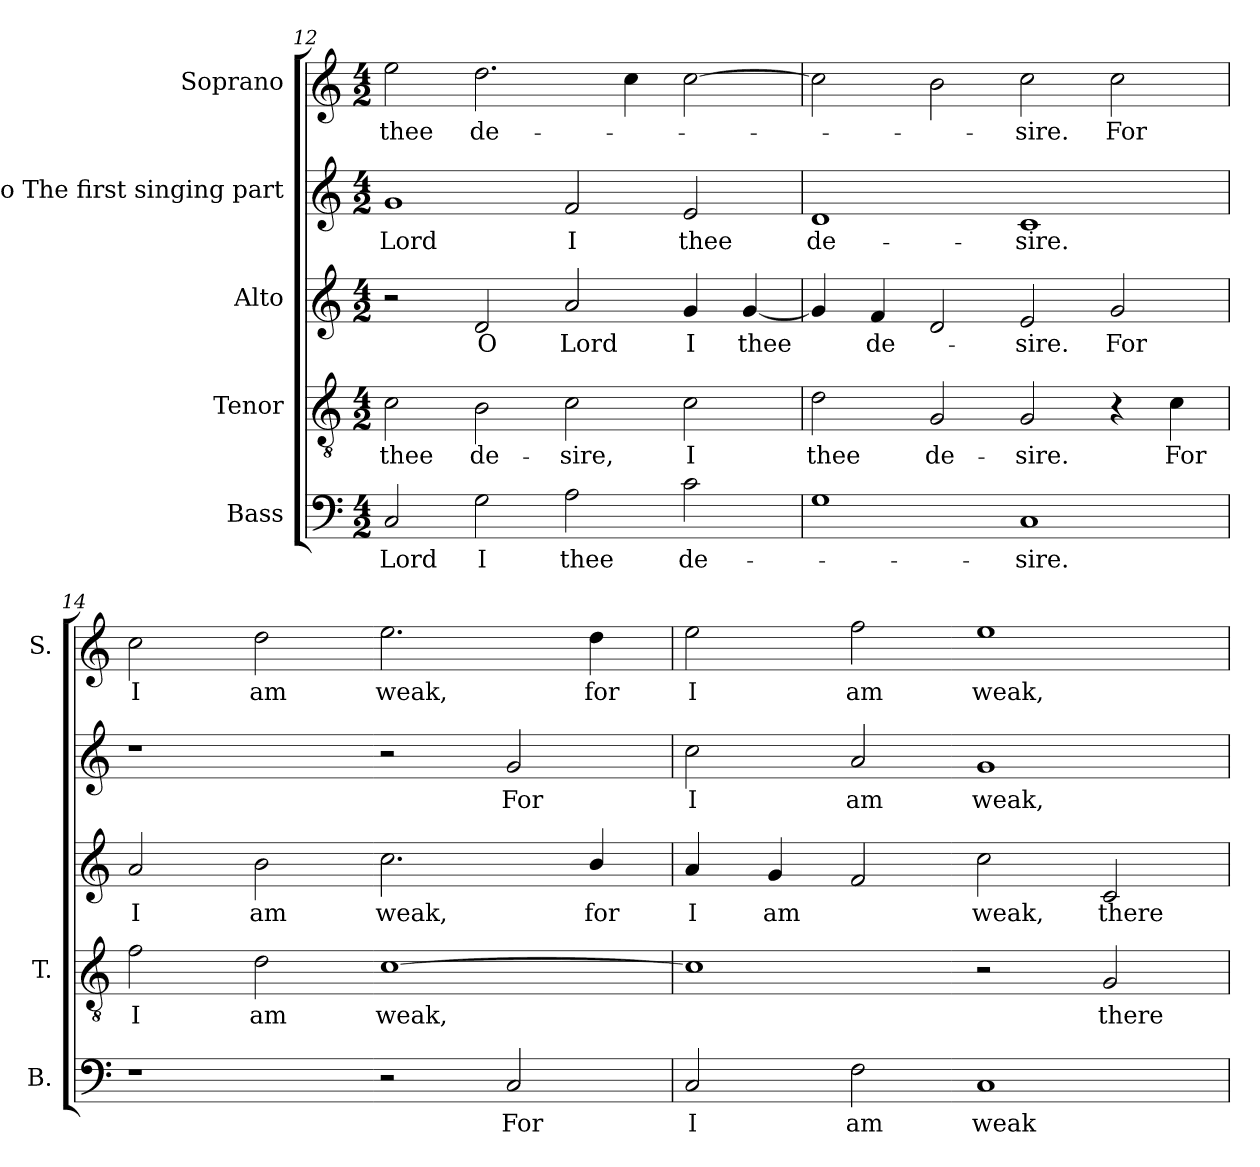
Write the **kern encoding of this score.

**kern	**text	**kern	**text	**kern	**text	**kern	**text	**kern	**text
*part5	*part5	*part4	*part4	*part3	*part3	*part2	*part2	*part1	*part1
*staff5	*staff5	*staff4	*staff4	*staff3	*staff3	*staff2	*staff2	*staff1	*staff1
*I"Bass	*	*I"Tenor	*	*I"Alto	*	*I"Alto The first singing part	*	*I"Soprano	*
*I'B.	*	*I'T.	*	*	*	*	*	*I'S.	*
!!LO:PB:g=z
*clefF4	*	*clefGv2	*	*clefG2	*	*clefG2	*	*clefG2	*
*	*	*ITrd7c12	*	*ITrd7c12	*	*ITrd7c12	*	*	*
*k[]	*	*k[]	*	*k[]	*	*k[]	*	*k[]	*
*C:	*	*C:	*	*C:	*	*C:	*	*C:	*
*M4/2	*	*M4/2	*	*M4/2	*	*M4/2	*	*M4/2	*
=12	=12	=12	=12	=12	=12	=12	=12	=12	=12
!	!LO:LY:b:color=#000000	!	!	!	!	!	!	!	!
!	!	!	!LO:LY:b:color=#000000	!	!	!	!	!	!
!	!	!	!	!	!	!	!LO:LY:b:color=#000000	!	!
!	!	!	!	!	!	!	!	!	!LO:LY:b:color=#000000
2Ci/	Lord	2Ci\	thee	2r	.	1Gi	Lord	2eei\	thee
!	!LO:LY:b:color=#000000	!	!	!	!	!	!	!	!
!	!	!	!LO:LY:b:color=#000000	!	!	!	!	!	!
!	!	!	!	!	!LO:LY:b:color=#000000	!	!	!	!
!	!	!	!	!	!	!	!	!	!LO:LY:b:color=#000000
2Gi\	I	2BBi\	de-	2Di/	O	.	.	2.ddi\	de-
!	!LO:LY:b:color=#000000	!	!	!	!	!	!	!	!
!	!	!	!LO:LY:b:color=#000000	!	!	!	!	!	!
!	!	!	!	!	!LO:LY:b:color=#000000	!	!	!	!
!	!	!	!	!	!	!	!LO:LY:b:color=#000000	!	!
2Ai\	thee	2Ci\	-sire,	2Ai/	Lord	2Fi/	I	.	.
.	.	.	.	.	.	.	.	4cci\	.
!	!LO:LY:b:color=#000000	!	!	!	!	!	!	!	!
!	!	!	!LO:LY:b:color=#000000	!	!	!	!	!	!
!	!	!	!	!	!LO:LY:b:color=#000000	!	!	!	!
!	!	!	!	!	!	!	!LO:LY:b:color=#000000	!	!
2ci\	de-	2Ci\	I	4Gi/	I	2Ei/	thee	[2cci\	.
!	!	!	!	!	!LO:LY:b:color=#000000	!	!	!	!
.	.	.	.	[4Gi/	thee	.	.	.	.
=13	=13	=13	=13	=13	=13	=13	=13	=13	=13
!	!	!	!LO:LY:b:color=#000000	!	!	!	!	!	!
!	!	!	!	!	!	!	!LO:LY:b:color=#000000	!	!
1Gi	.	2Di\	thee	4Gi/]	.	1Di	de-	2cci\]	.
!	!	!	!	!	!LO:LY:b:color=#000000	!	!	!	!
.	.	.	.	4Fi/	de-	.	.	.	.
!	!	!	!LO:LY:b:color=#000000	!	!	!	!	!	!
.	.	2GGi/	de-	2Di/	.	.	.	2bi\	.
!	!LO:LY:b:color=#000000	!	!	!	!	!	!	!	!
!	!	!	!LO:LY:b:color=#000000	!	!	!	!	!	!
!	!	!	!	!	!LO:LY:b:color=#000000	!	!	!	!
!	!	!	!	!	!	!	!LO:LY:b:color=#000000	!	!
!	!	!	!	!	!	!	!	!	!LO:LY:b:color=#000000
1Ci	-sire.	2GGi/	-sire.	2Ei/	-sire.	1Ci	-sire.	2cci\	-sire.
!	!	!	!	!	!LO:LY:b:color=#000000	!	!	!	!
!	!	!	!	!	!	!	!	!	!LO:LY:b:color=#000000
.	.	4r	.	2Gi/	For	.	.	2cci\	For
!	!	!	!LO:LY:b:color=#000000	!	!	!	!	!	!
.	.	4Ci\	For	.	.	.	.	.	.
=14	=14	=14	=14	=14	=14	=14	=14	=14	=14
!	!	!	!LO:LY:b:color=#000000	!	!	!	!	!	!
!	!	!	!	!	!LO:LY:b:color=#000000	!	!	!	!
!	!	!	!	!	!	!	!	!	!LO:LY:b:color=#000000
1r	.	2Fi\	I	2Ai/	I	1r	.	2cci\	I
!	!	!	!LO:LY:b:color=#000000	!	!	!	!	!	!
!	!	!	!	!	!LO:LY:b:color=#000000	!	!	!	!
!	!	!	!	!	!	!	!	!	!LO:LY:b:color=#000000
.	.	2Di\	am	2Bi\	am	.	.	2ddi\	am
!	!	!	!LO:LY:b:color=#000000	!	!	!	!	!	!
!	!	!	!	!	!LO:LY:b:color=#000000	!	!	!	!
!	!	!	!	!	!	!	!	!	!LO:LY:b:color=#000000
2r	.	[1Ci	weak,	2.ci\	weak,	2r	.	2.eei\	weak,
!	!LO:LY:b:color=#000000	!	!	!	!	!	!	!	!
!	!	!	!	!	!	!	!LO:LY:b:color=#000000	!	!
2Ci/	For	.	.	.	.	2Gi/	For	.	.
!	!	!	!	!	!LO:LY:b:color=#000000	!	!	!	!
!	!	!	!	!	!	!	!	!	!LO:LY:b:color=#000000
.	.	.	.	4Bi/	for	.	.	4ddi\	for
=15	=15	=15	=15	=15	=15	=15	=15	=15	=15
!	!LO:LY:b:color=#000000	!	!	!	!	!	!	!	!
!	!	!	!	!	!LO:LY:b:color=#000000	!	!	!	!
!	!	!	!	!	!	!	!LO:LY:b:color=#000000	!	!
!	!	!	!	!	!	!	!	!	!LO:LY:b:color=#000000
2Ci/	I	1Ci]	.	4Ai/	I	2ci\	I	2eei\	I
!	!	!	!	!	!LO:LY:b:color=#000000	!	!	!	!
.	.	.	.	4Gi/	am	.	.	.	.
!	!LO:LY:b:color=#000000	!	!	!	!	!	!	!	!
!	!	!	!	!	!	!	!LO:LY:b:color=#000000	!	!
!	!	!	!	!	!	!	!	!	!LO:LY:b:color=#000000
2Fi\	am	.	.	2Fi/	.	2Ai/	am	2ffi\	am
!	!LO:LY:b:color=#000000	!	!	!	!	!	!	!	!
!	!	!	!	!	!LO:LY:b:color=#000000	!	!	!	!
!	!	!	!	!	!	!	!LO:LY:b:color=#000000	!	!
!	!	!	!	!	!	!	!	!	!LO:LY:b:color=#000000
1Ci	weak	2r	.	2ci\	weak,	1Gi	weak,	1eei	weak,
!	!	!	!LO:LY:b:color=#000000	!	!	!	!	!	!
!	!	!	!	!	!LO:LY:b:color=#000000	!	!	!	!
.	.	2GGi/	there-	2Ci/	there-	.	.	.	.
=	=	=	=	=	=	=	=	=	=
*-	*-	*-	*-	*-	*-	*-	*-	*-	*-
